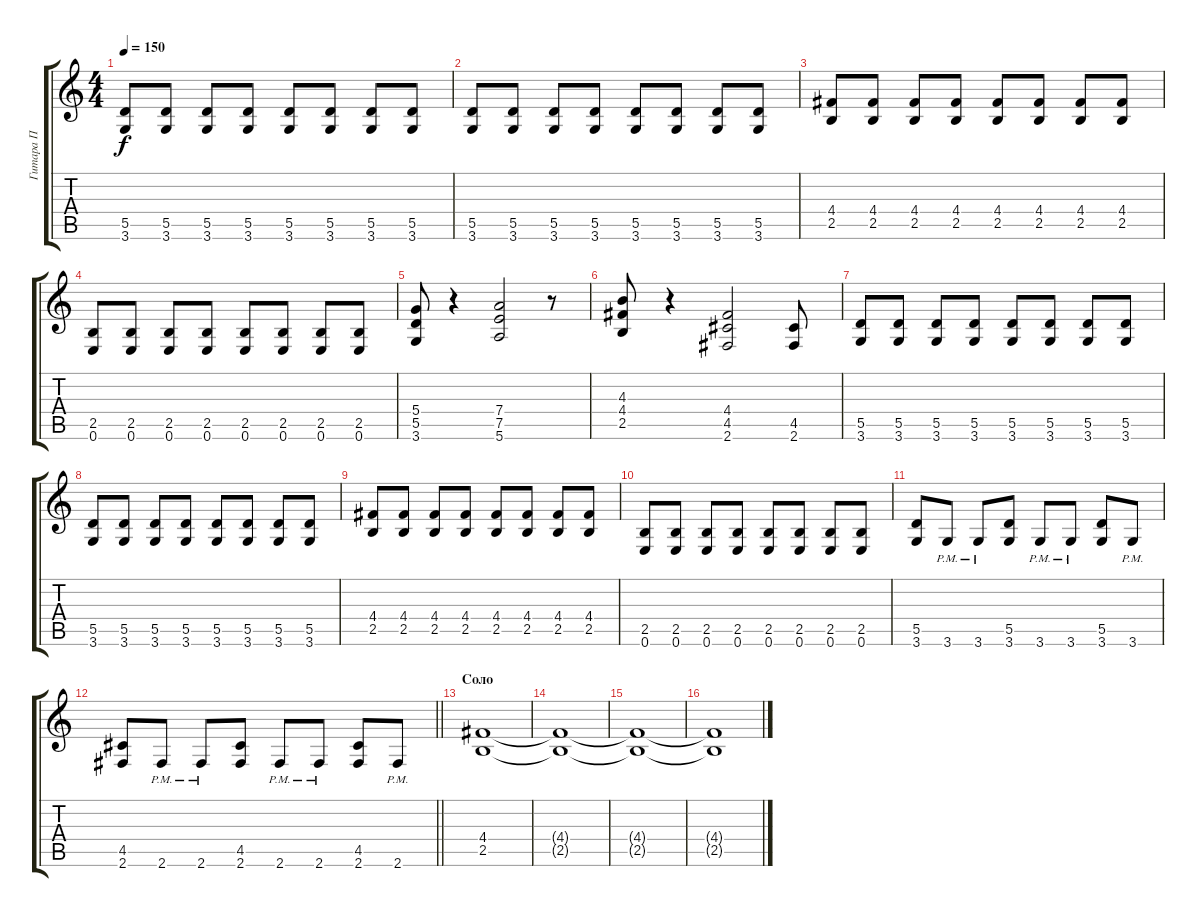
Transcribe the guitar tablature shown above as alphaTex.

\track ("Гитара П" "Гитара П") {instrument distortionguitar}
\staff {score tabs}
\tuning (E4 B3 G3 D3 A2 E2) {hide}
\ts (4 4)
\tempo 150
\clef g2
\ks c
(5.5 3.6).8{dy f} (5.5 3.6).8 (5.5 3.6).8 (5.5 3.6).8 (5.5 3.6).8 (5.5 3.6).8 (5.5 3.6).8 (5.5 3.6).8 |
(5.5 3.6).8 (5.5 3.6).8 (5.5 3.6).8 (5.5 3.6).8 (5.5 3.6).8 (5.5 3.6).8 (5.5 3.6).8 (5.5 3.6).8 |
(4.4 2.5).8 (4.4 2.5).8 (4.4 2.5).8 (4.4 2.5).8 (4.4 2.5).8 (4.4 2.5).8 (4.4 2.5).8 (4.4 2.5).8 |
(2.5 0.6).8 (2.5 0.6).8 (2.5 0.6).8 (2.5 0.6).8 (2.5 0.6).8 (2.5 0.6).8 (2.5 0.6).8 (2.5 0.6).8 |
(5.4 5.5 3.6).8 r.4 (7.4 7.5 5.6).2 r.8 |
(4.3 4.4 2.5).8 r.4 (4.4 4.5 2.6).2 (4.5 2.6).8 |
(5.5 3.6).8 (5.5 3.6).8 (5.5 3.6).8 (5.5 3.6).8 (5.5 3.6).8 (5.5 3.6).8 (5.5 3.6).8 (5.5 3.6).8 |
(5.5 3.6).8 (5.5 3.6).8 (5.5 3.6).8 (5.5 3.6).8 (5.5 3.6).8 (5.5 3.6).8 (5.5 3.6).8 (5.5 3.6).8 |
(4.4 2.5).8 (4.4 2.5).8 (4.4 2.5).8 (4.4 2.5).8 (4.4 2.5).8 (4.4 2.5).8 (4.4 2.5).8 (4.4 2.5).8 |
(2.5 0.6).8 (2.5 0.6).8 (2.5 0.6).8 (2.5 0.6).8 (2.5 0.6).8 (2.5 0.6).8 (2.5 0.6).8 (2.5 0.6).8 |
(5.5 3.6).8 3.6{pm}.8 3.6{pm}.8 (5.5 3.6).8 3.6{pm}.8 3.6{pm}.8 (5.5 3.6).8 3.6{pm}.8 |
\barLineRight lightlight
(4.5 2.6).8 2.6{pm}.8 2.6{pm}.8 (4.5 2.6).8 2.6{pm}.8 2.6{pm}.8 (4.5 2.6).8 2.6{pm}.8 |
\section ("" "Соло")
(4.4 2.5).1{volume 4} |
(4.4{t} 2.5{t}).1 |
(4.4{t} 2.5{t}).1 |
(4.4{t} 2.5{t}).1
